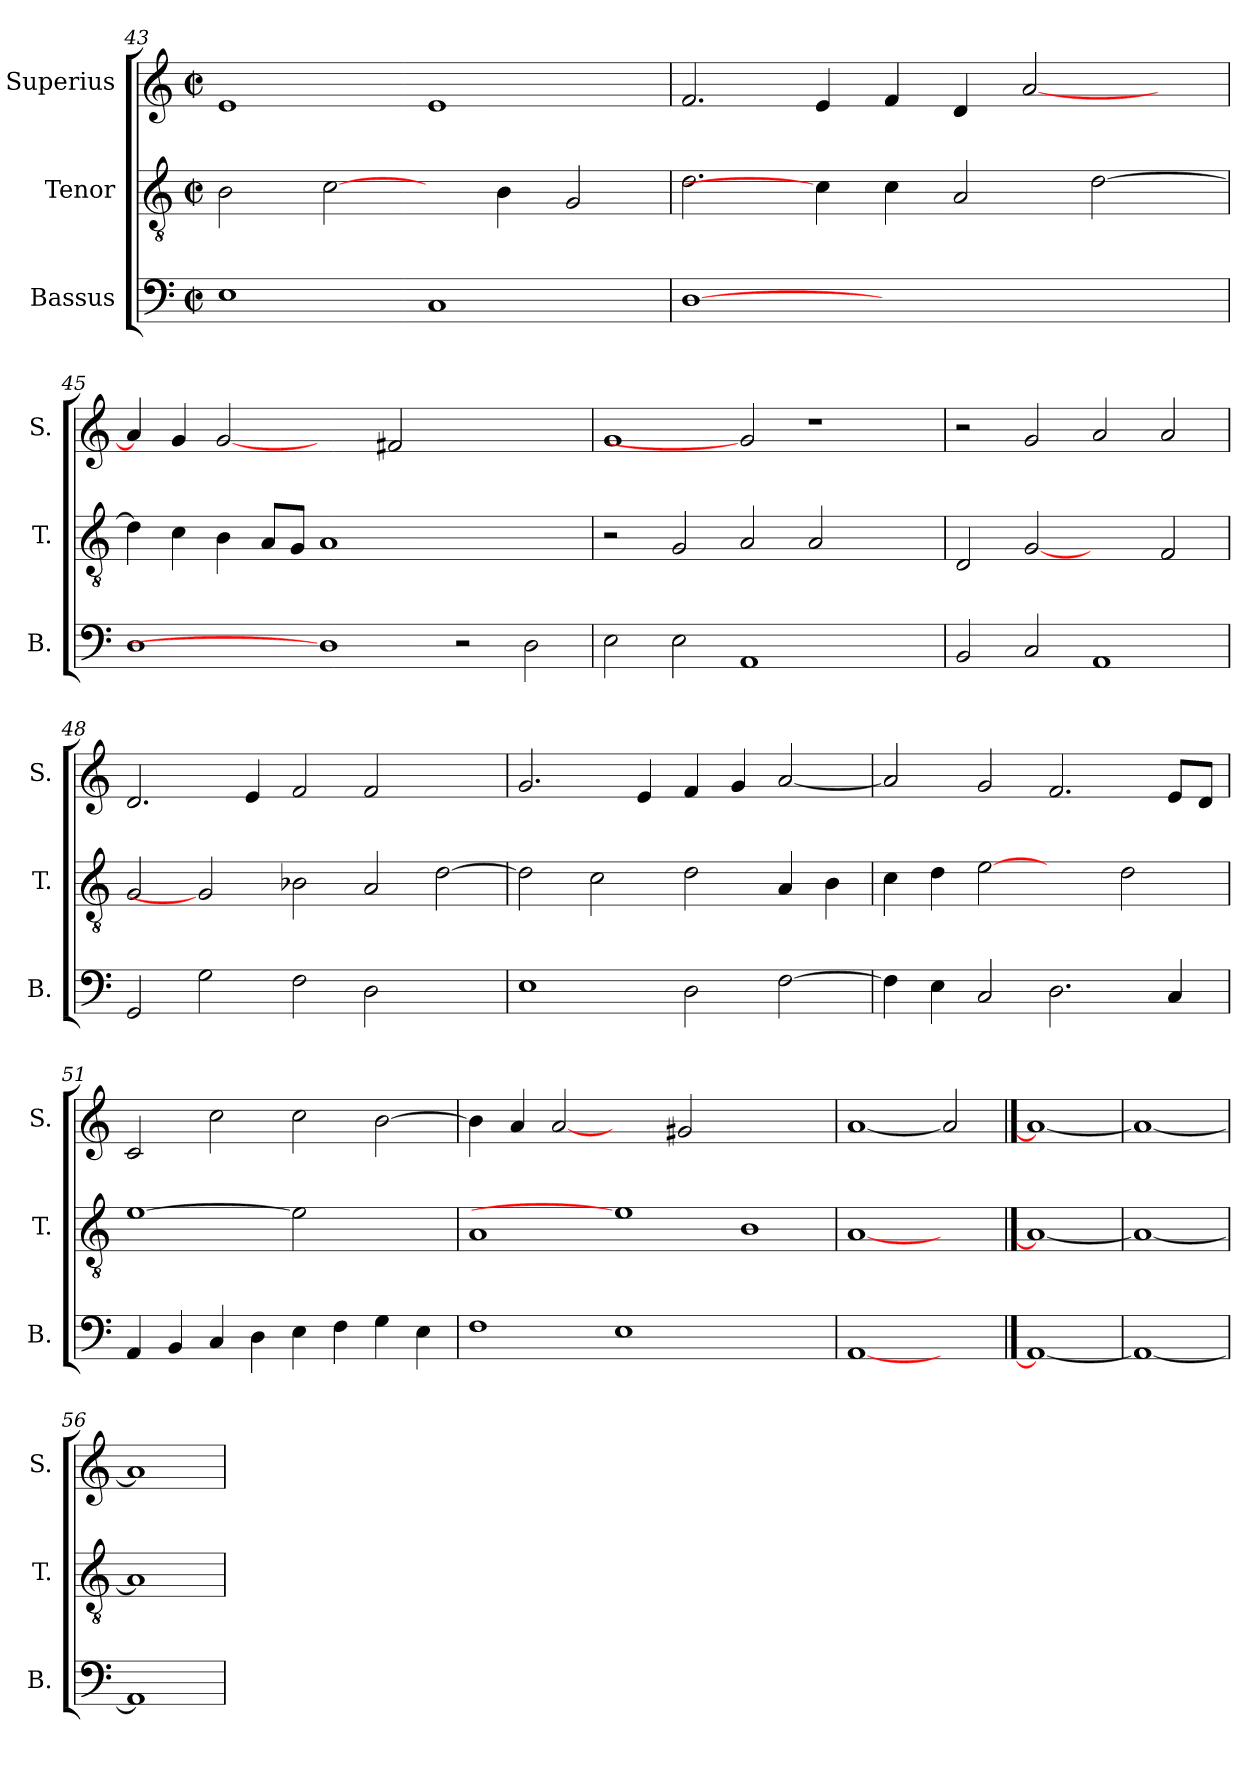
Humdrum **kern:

**kern	**kern	**kern
*part3	*part2	*part1
*staff3	*staff2	*staff1
*I"Bassus	*I"Tenor	*I"Superius
*I'B.	*I'T.	*I'S.
*clefF4	*clefGv2	*clefG2
*	*ITrd7c12	*
*k[]	*k[]	*k[]
*C:	*C:	*C:
*M2/2	*M2/2	*M2/2
*met(c|)	*met(c|)	*met(c|)
=43	=43	=43
1Ei	2BBi\	1ei
.	[2Ci\	.
1Ci	4ryy	1ei
.	4BBi\	.
.	2GGi/	.
!!LO:LB:g=z
=44	=44	=44
[1Di	2.Di\	2.fi/
.	4Ci\]	4ei/
1ryy	4Ci\	4fi/
.	2AAi/	4di/
.	.	[<2ai/
.	[>2Di\	.
4ryy	.	4ryy
=45	=45	=45
1Di	4Di\]	4ai/]
.	4Ci\	4gi/
.	4BBi\	[2gi
.	8AAi/L	.
.	8GGi/J	.
1Di]	1AAi	2ryy
.	.	2f#Xi/
2r	1ryy	1ryy
2Di\	.	.
=46	=46	=46
2Ei\	2r	1gi
2Ei\	2GGi/	.
1AAi	2AAi/	2gi]
.	2AAi/	1r
2ryy	2ryy	.
=47	=47	=47
2BBi/	2DDi/	2r
2Ci/	[2GGi	2gi/
1AAi	2ryy	2ai/
.	2FFi/	2ai/
=48	=48	=48
2GGi/	2GGi/	2.di/
2Gi\	2GGi]	.
.	.	4ei/
2Fi\	2BB-Xi\	2fi/
2Di\	2AAi/	2fi/
2ryy	[>2Di\	2ryy
!!LO:LB:g=z
=49	=49	=49
1Ei	2Di\]	2.gi/
.	2Ci\	.
.	.	4ei/
2Di\	2Di\	4fi/
.	.	4gi/
[>2Fi\	4AAi/	[<2ai/
.	4BBi\	.
=50	=50	=50
4Fi\]	4Ci\	2ai/]
4Ei\	4Di\	.
2Ci/	[2Ei	2gi/
2.Di\	2ryy	2.fi/
.	2Di\	.
4Ci/	.	8ei/L
.	.	8di/J
=51	=51	=51
4AAi/	[1Ei	2ci/
4BBi/	.	.
4Ci/	.	2cci\
4Di\	.	.
4Ei\	2Ei]	2cci\
4Fi\	.	.
4Gi\	2ryy	[>2bi\
4Ei\	.	.
=52	=52	=52
1Fi	1AAi	4bi\]
.	.	4ai/
.	.	[2ai
1Ei	1Ei]	2ryy
.	.	2g#Xi/
1ryy	1BBi	1ryy
=53	=53	=53
[1AAi	[1AAi	[1ai
2ryy	2ryy	2ai]
==54	==54	==54
1AAi_	1AAi_	1ai_
=55	=55	=55
1AAi_	1AAi_	1ai_
=56	=56	=56
1AAi]	1AAi]	1ai]
=	=	=
*-	*-	*-
